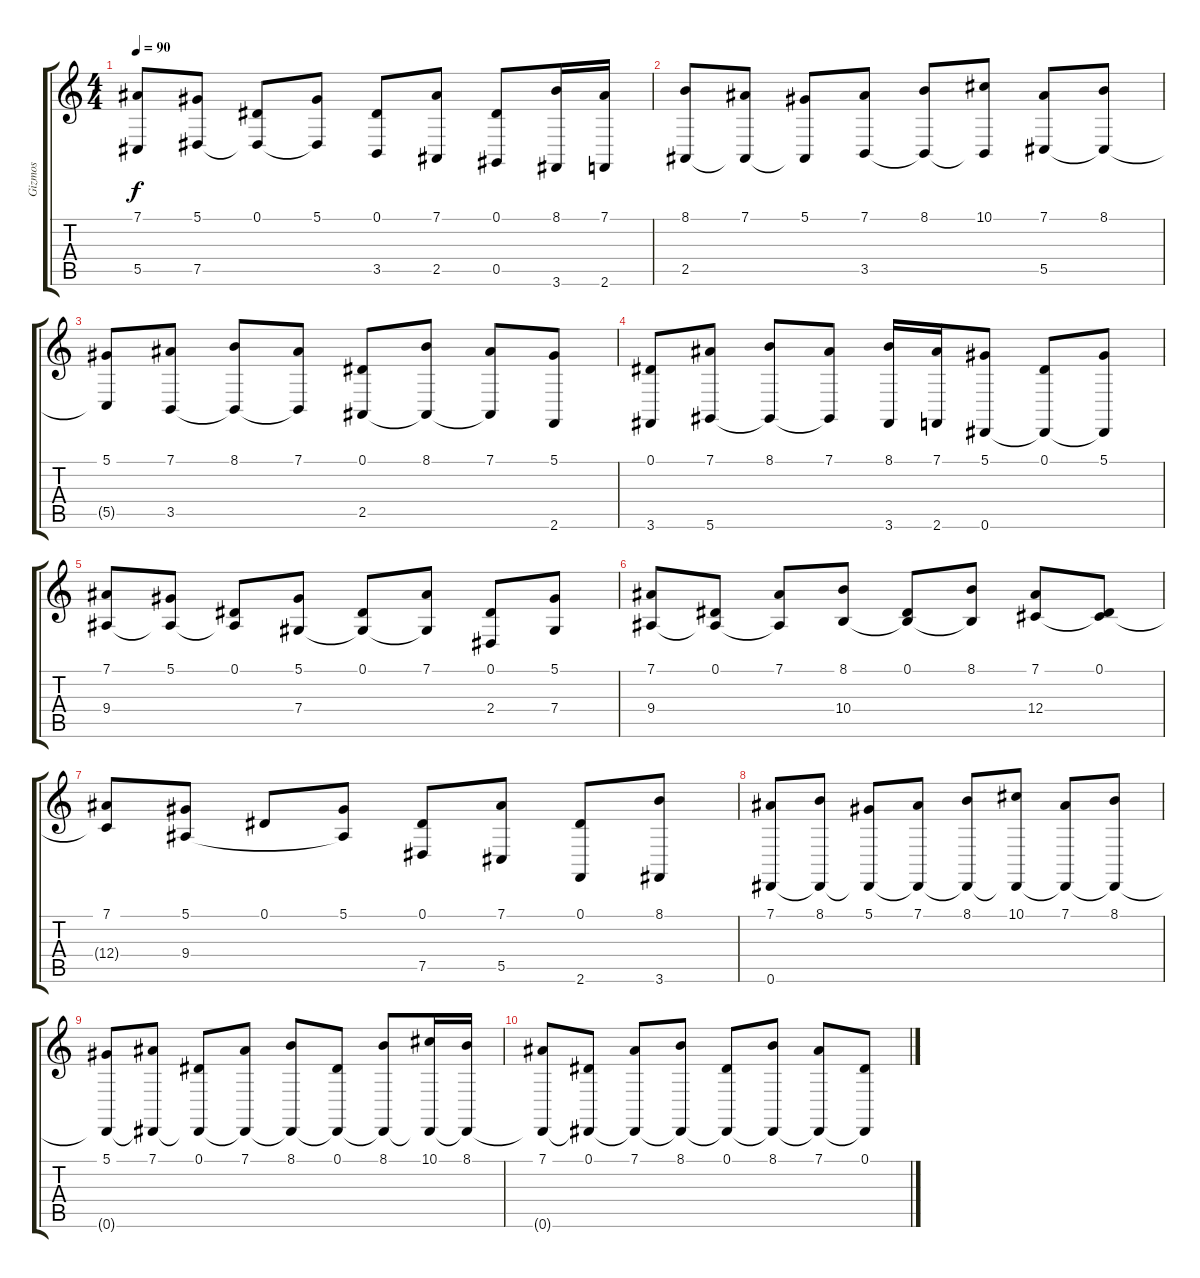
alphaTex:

\track ("Gizmos" "Gizmos") {instrument lead2sawtooth}
\staff {score tabs}
\tuning (Eb4 Bb3 Gb3 Db3 Ab2 Eb2) {hide}
\ts (4 4)
\tempo 90
\clef g2
\ks c
(7.1 5.5{t}).8{dy f} (5.1 7.5).8 (0.1 7.5{t}).8 (5.1 7.5{t}).8 (0.1 3.5).8 (7.1 2.5).8 (0.1 0.5).8 (8.1 3.6).16 (7.1 2.6).16 |
(8.1 2.5).8 (7.1 2.5{t}).8 (5.1 2.5{t}).8 (7.1 3.5).8 (8.1 3.5{t}).8 (10.1 3.5{t}).8 (7.1 5.5).8 (8.1 5.5{t}).8 |
(5.1 5.5{t}).8 (7.1 3.5).8 (8.1 3.5{t}).8 (7.1 3.5{t}).8 (0.1 2.5).8 (8.1 2.5{t}).8 (7.1 2.5{t}).8 (5.1 2.6).8 |
(0.1 3.6).8 (7.1 5.6).8 (8.1 5.6{t}).8 (7.1 5.6{t}).8 (8.1 3.6).16 (7.1 2.6).16 (5.1 0.6).8 (0.1 0.6{t}).8 (5.1 0.6{t}).8 |
(7.1 9.4).8 (5.1 9.4{t}).8 (0.1 9.4{t}).8 (5.1 7.4).8 (0.1 7.4{t}).8 (7.1 7.4{t}).8 (0.1 2.4).8 (5.1 7.4).8 |
(7.1 9.4).8 (0.1 9.4{t}).8 (7.1 9.4{t}).8 (8.1 10.4).8 (0.1 10.4{t}).8 (8.1 10.4{t}).8 (7.1 12.4).8 (0.1 12.4{t}).8 |
(7.1 12.4{t}).8 (5.1 9.4).8 0.1.8 (5.1 9.4{t}).8 (0.1 7.5).8 (7.1 5.5).8 (0.1 2.6).8 (8.1 3.6).8 |
(7.1 0.6).8{volume 0} (8.1 0.6{t}).8 (5.1 0.6{t}).8 (7.1 0.6{t}).8 (8.1 0.6{t}).8 (10.1 0.6{t}).8 (7.1 0.6{t}).8 (8.1 0.6{t}).8 |
(5.1 0.6{t}).8 (7.1 0.6{t}).8 (0.1 0.6{t}).8 (7.1 0.6{t}).8 (8.1 0.6{t}).8 (0.1 0.6{t}).8 (8.1 0.6{t}).8 (10.1 0.6{t}).16 (8.1 0.6{t}).16 |
(7.1 0.6{t}).8 (0.1 0.6{t}).8 (7.1 0.6{t}).8 (8.1 0.6{t}).8 (0.1 0.6{t}).8 (8.1 0.6{t}).8 (7.1 0.6{t}).8 (0.1 0.6{t}).8
